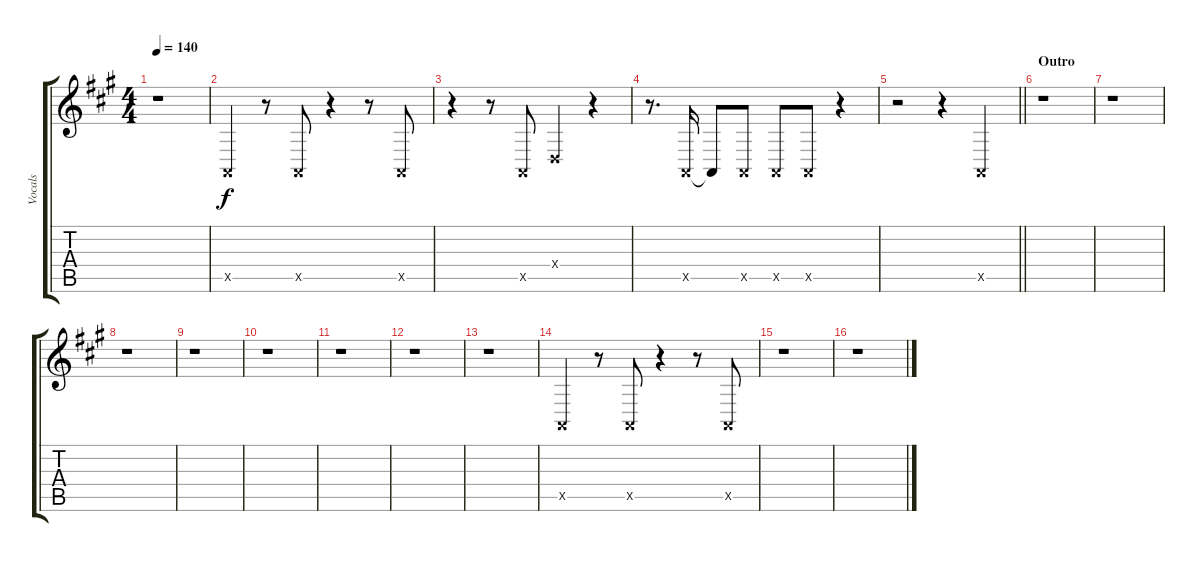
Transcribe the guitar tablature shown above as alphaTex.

\track ("Vocals" "Vocals") {instrument lead6voice}
\staff {score tabs}
\tuning (E4 B3 G3 D3 A2 E2) {hide}
\ts (4 4)
\tempo 140
\clef g2
\ks a
r.1{dy f} |
0.5{x}.4 r.8 0.5{x}.8 r.4 r.8 0.5{x}.8 |
r.4 r.8 0.5{x}.8 0.4{x}.4 r.4 |
r.8{d} 0.5{x}.16 0.5{t}.8 0.5{x}.8 0.5{x}.8 0.5{x}.8 r.4 |
\barLineRight lightlight
r.2 r.4 0.5{x}.4 |
\section ("" "Outro")
r.1 |
r.1 |
r.1 |
r.1 |
r.1 |
r.1 |
r.1 |
r.1 |
0.5{x}.4 r.8 0.5{x}.8 r.4 r.8 0.5{x}.8 |
r.1 |
r.1
